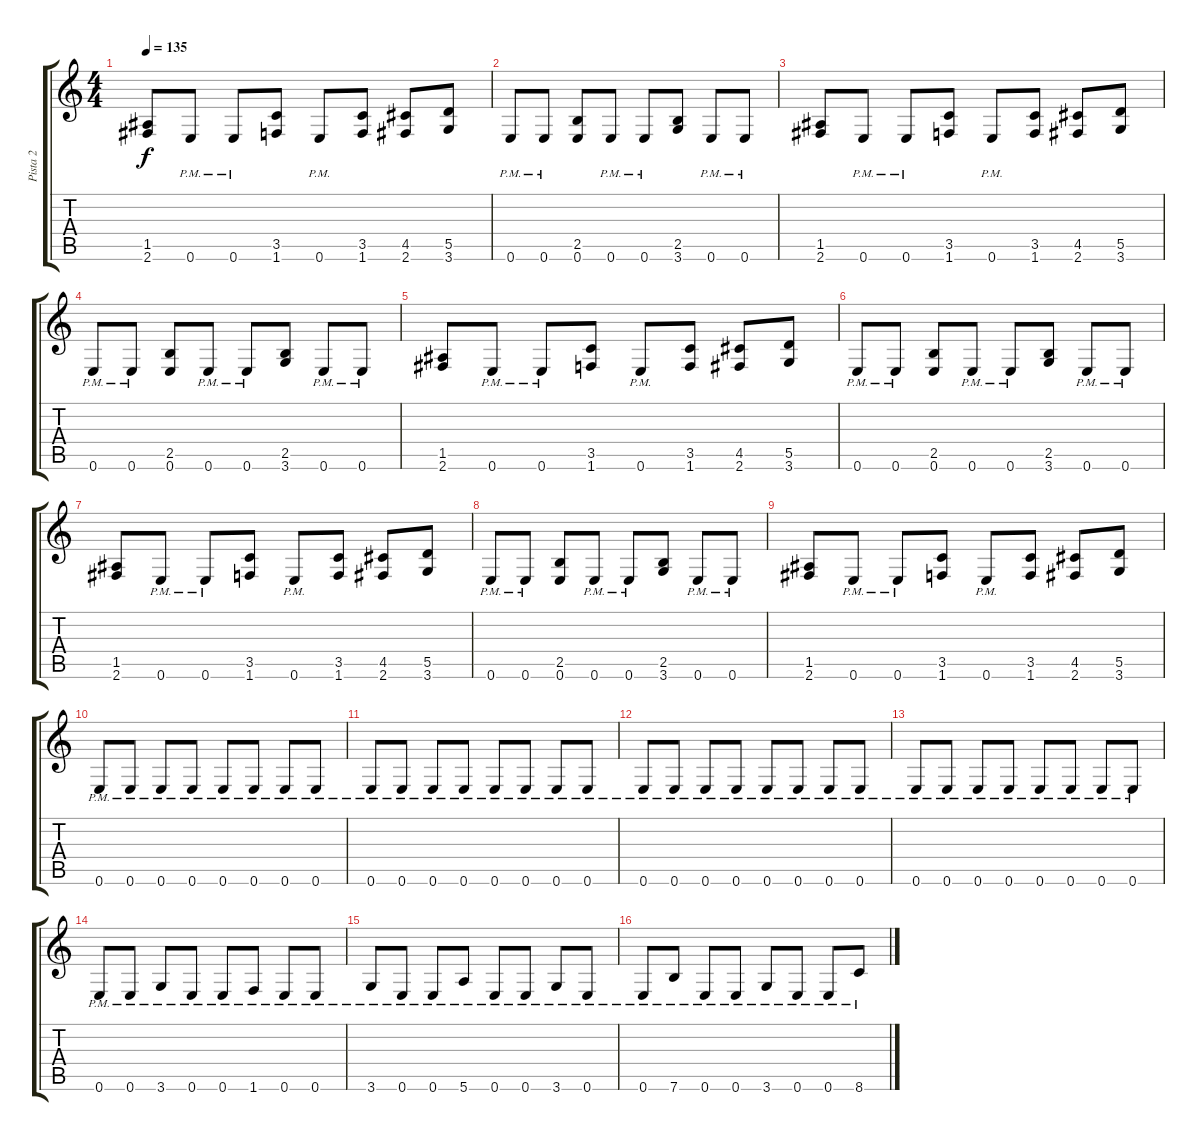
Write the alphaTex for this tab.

\track ("Pista 2" "Pista 2") {instrument overdrivenguitar}
\staff {score tabs}
\tuning (E4 B3 G3 D3 A2 E2) {hide}
\ts (4 4)
\tempo 135
\clef g2
\ks c
(1.5 2.6).8{dy f} 0.6{pm}.8 0.6{pm}.8 (3.5 1.6).8 0.6{pm}.8 (3.5 1.6).8 (4.5 2.6).8 (5.5 3.6).8 |
0.6{pm}.8 0.6{pm}.8 (2.5 0.6).8 0.6{pm}.8 0.6{pm}.8 (2.5 3.6).8 0.6{pm}.8 0.6{pm}.8 |
(1.5 2.6).8 0.6{pm}.8 0.6{pm}.8 (3.5 1.6).8 0.6{pm}.8 (3.5 1.6).8 (4.5 2.6).8 (5.5 3.6).8 |
0.6{pm}.8 0.6{pm}.8 (2.5 0.6).8 0.6{pm}.8 0.6{pm}.8 (2.5 3.6).8 0.6{pm}.8 0.6{pm}.8 |
(1.5 2.6).8 0.6{pm}.8 0.6{pm}.8 (3.5 1.6).8 0.6{pm}.8 (3.5 1.6).8 (4.5 2.6).8 (5.5 3.6).8 |
0.6{pm}.8 0.6{pm}.8 (2.5 0.6).8 0.6{pm}.8 0.6{pm}.8 (2.5 3.6).8 0.6{pm}.8 0.6{pm}.8 |
(1.5 2.6).8 0.6{pm}.8 0.6{pm}.8 (3.5 1.6).8 0.6{pm}.8 (3.5 1.6).8 (4.5 2.6).8 (5.5 3.6).8 |
0.6{pm}.8 0.6{pm}.8 (2.5 0.6).8 0.6{pm}.8 0.6{pm}.8 (2.5 3.6).8 0.6{pm}.8 0.6{pm}.8 |
(1.5 2.6).8 0.6{pm}.8 0.6{pm}.8 (3.5 1.6).8 0.6{pm}.8 (3.5 1.6).8 (4.5 2.6).8 (5.5 3.6).8 |
0.6{pm}.8 0.6{pm}.8 0.6{pm}.8 0.6{pm}.8 0.6{pm}.8 0.6{pm}.8 0.6{pm}.8 0.6{pm}.8 |
0.6{pm}.8 0.6{pm}.8 0.6{pm}.8 0.6{pm}.8 0.6{pm}.8 0.6{pm}.8 0.6{pm}.8 0.6{pm}.8 |
0.6{pm}.8 0.6{pm}.8 0.6{pm}.8 0.6{pm}.8 0.6{pm}.8 0.6{pm}.8 0.6{pm}.8 0.6{pm}.8 |
0.6{pm}.8 0.6{pm}.8 0.6{pm}.8 0.6{pm}.8 0.6{pm}.8 0.6{pm}.8 0.6{pm}.8 0.6{pm}.8 |
0.6{pm}.8 0.6{pm}.8 3.6{pm}.8 0.6{pm}.8 0.6{pm}.8 1.6{pm}.8 0.6{pm}.8 0.6{pm}.8 |
3.6{pm}.8 0.6{pm}.8 0.6{pm}.8 5.6{pm}.8 0.6{pm}.8 0.6{pm}.8 3.6{pm}.8 0.6{pm}.8 |
0.6{pm}.8 7.6{pm}.8 0.6{pm}.8 0.6{pm}.8 3.6{pm}.8 0.6{pm}.8 0.6{pm}.8 8.6{pm}.8
